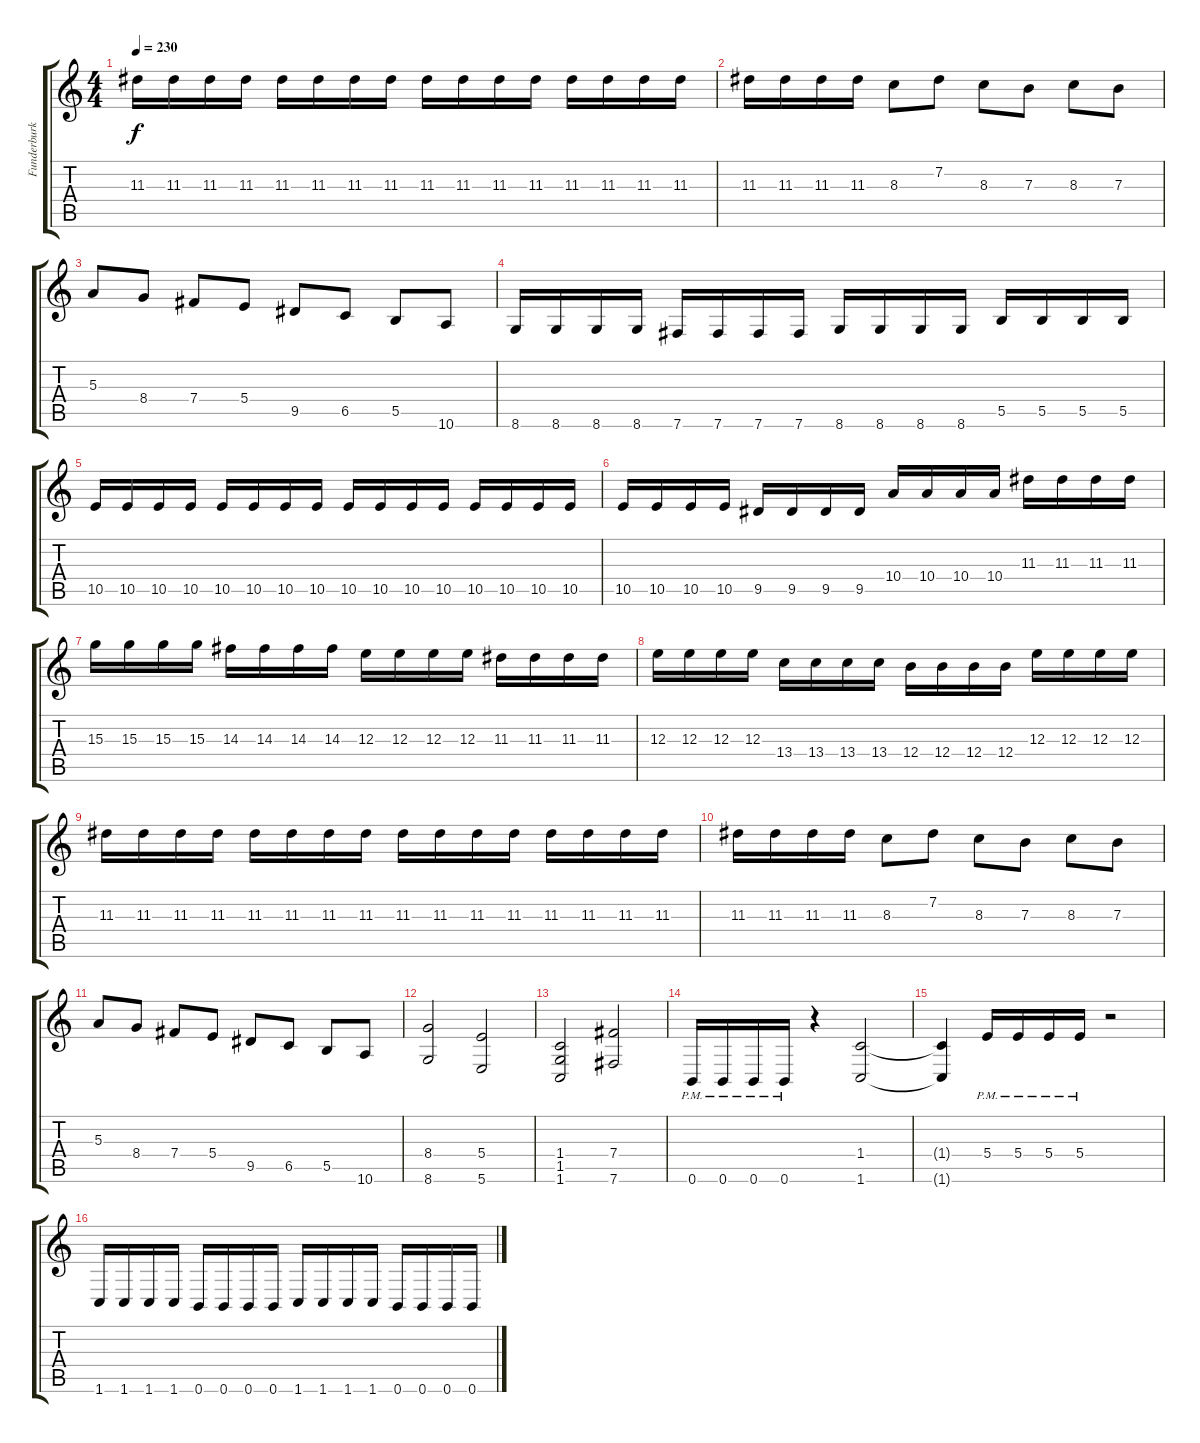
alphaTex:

\track ("Funderburk Rhythm" "Funderburk") {instrument overdrivenguitar}
\staff {score tabs}
\tuning (Db4 Ab3 E3 B2 Gb2 B1) {hide}
\ts (4 4)
\tempo 230
\clef g2
\ks c
11.3.16{dy f} 11.3.16 11.3.16 11.3.16 11.3.16 11.3.16 11.3.16 11.3.16 11.3.16 11.3.16 11.3.16 11.3.16 11.3.16 11.3.16 11.3.16 11.3.16 |
11.3.16 11.3.16 11.3.16 11.3.16 8.3.8 7.2.8 8.3.8 7.3.8 8.3.8 7.3.8 |
5.3.8 8.4.8 7.4.8 5.4.8 9.5.8 6.5.8 5.5.8 10.6.8 |
8.6.16 8.6.16 8.6.16 8.6.16 7.6.16 7.6.16 7.6.16 7.6.16 8.6.16 8.6.16 8.6.16 8.6.16 5.5.16 5.5.16 5.5.16 5.5.16 |
10.5.16 10.5.16 10.5.16 10.5.16 10.5.16 10.5.16 10.5.16 10.5.16 10.5.16 10.5.16 10.5.16 10.5.16 10.5.16 10.5.16 10.5.16 10.5.16 |
10.5.16 10.5.16 10.5.16 10.5.16 9.5.16 9.5.16 9.5.16 9.5.16 10.4.16 10.4.16 10.4.16 10.4.16 11.3.16 11.3.16 11.3.16 11.3.16 |
15.3.16 15.3.16 15.3.16 15.3.16 14.3.16 14.3.16 14.3.16 14.3.16 12.3.16 12.3.16 12.3.16 12.3.16 11.3.16 11.3.16 11.3.16 11.3.16 |
12.3.16 12.3.16 12.3.16 12.3.16 13.4.16 13.4.16 13.4.16 13.4.16 12.4.16 12.4.16 12.4.16 12.4.16 12.3.16 12.3.16 12.3.16 12.3.16 |
11.3.16 11.3.16 11.3.16 11.3.16 11.3.16 11.3.16 11.3.16 11.3.16 11.3.16 11.3.16 11.3.16 11.3.16 11.3.16 11.3.16 11.3.16 11.3.16 |
11.3.16 11.3.16 11.3.16 11.3.16 8.3.8 7.2.8 8.3.8 7.3.8 8.3.8 7.3.8 |
5.3.8 8.4.8 7.4.8 5.4.8 9.5.8 6.5.8 5.5.8 10.6.8 |
(8.4 8.6).2 (5.4 5.6).2 |
(1.4 1.5 1.6).2 (7.4 7.6).2 |
0.6{pm}.16 0.6{pm}.16 0.6{pm}.16 0.6{pm}.16 r.4 (1.4 1.6).2 |
(1.4{t} 1.6{t}).4 5.4{pm}.16 5.4{pm}.16 5.4{pm}.16 5.4{pm}.16 r.2 |
1.6.16 1.6.16 1.6.16 1.6.16 0.6.16 0.6.16 0.6.16 0.6.16 1.6.16 1.6.16 1.6.16 1.6.16 0.6.16 0.6.16 0.6.16 0.6.16
